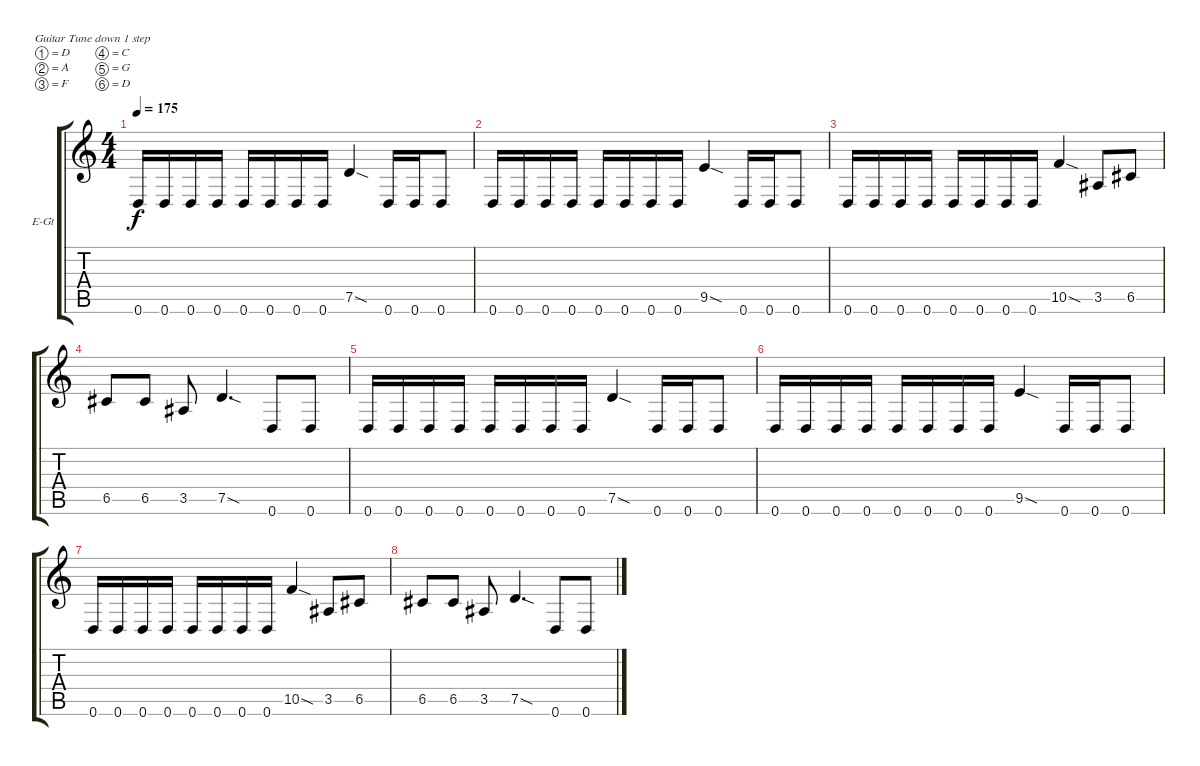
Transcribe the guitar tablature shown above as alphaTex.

\bracketExtendMode groupsimilarinstruments
\firstSystemTrackNameOrientation horizontal
\otherSystemsTrackNameOrientation horizontal
\track ("Guitar 2" "E-Gt") {instrument overdrivenguitar}
\staff {score tabs}
\tuning (D4 A3 F3 C3 G2 D2)
\ts (4 4)
\tempo 175
\clef g2
\ks c
0.6.16{dy f} 0.6.16 0.6.16 0.6.16 0.6.16 0.6.16 0.6.16 0.6.16 7.5{sod}.4 0.6.16 0.6.16 0.6.8 |
0.6.16 0.6.16 0.6.16 0.6.16 0.6.16 0.6.16 0.6.16 0.6.16 9.5{sod}.4 0.6.16 0.6.16 0.6.8 |
0.6.16 0.6.16 0.6.16 0.6.16 0.6.16 0.6.16 0.6.16 0.6.16 10.5{sod}.4 3.5.8 6.5.8 |
6.5.8 6.5.8 3.5.8 7.5{sod}.4{d} 0.6.8 0.6.8 |
0.6.16 0.6.16 0.6.16 0.6.16 0.6.16 0.6.16 0.6.16 0.6.16 7.5{sod}.4 0.6.16 0.6.16 0.6.8 |
0.6.16 0.6.16 0.6.16 0.6.16 0.6.16 0.6.16 0.6.16 0.6.16 9.5{sod}.4 0.6.16 0.6.16 0.6.8 |
0.6.16 0.6.16 0.6.16 0.6.16 0.6.16 0.6.16 0.6.16 0.6.16 10.5{sod}.4 3.5.8 6.5.8 |
6.5.8 6.5.8 3.5.8 7.5{sod}.4{d} 0.6.8 0.6.8
